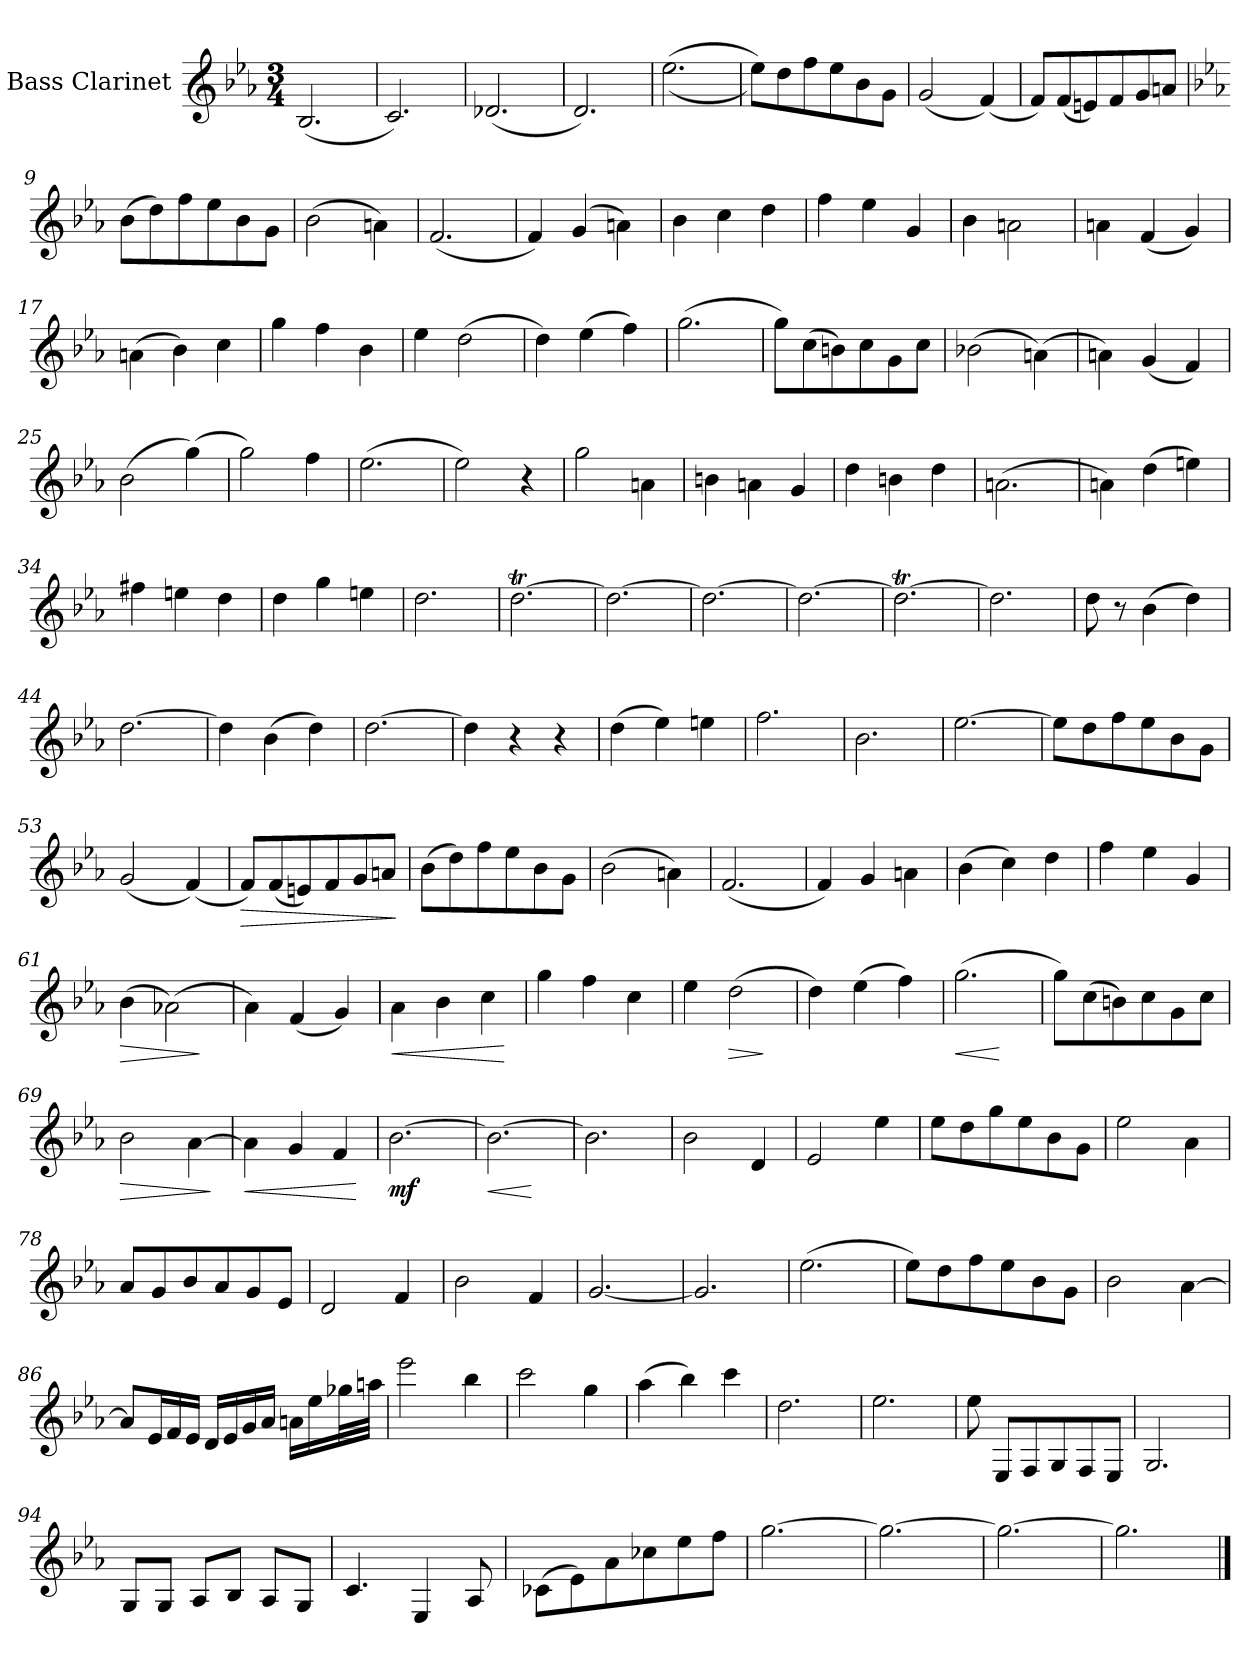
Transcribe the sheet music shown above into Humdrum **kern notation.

**kern	**dynam
*part1	*part1
*staff1	*staff1
*I"Bass Clarinet	*
*I'B. Cl.	*
*clefG2	*
*ITrd8c14	*
*k[b-e-a-]	*
*E-:	*
*M3/4	*
=1	=1
(2.BB-/	.
=2	=2
2.C/)	.
=3	=3
(2.D-X/	.
=4	=4
2.D/)	.
=5	=5
((2.e-\	.
=6	=6
8e-\L))	.
8d\	.
8f\	.
8e-\	.
8B-\	.
8G\J	.
=7	=7
(2G/	.
(4F/)	.
=8	=8
8F/L)	.
(8F/	.
8En/)	.
8F/	.
8G/	.
8An/J	.
!!LO:LB:g=z
=9	=9
*k[b-e-a-]	*
*E-:	*
(8B-\L	.
8d\)	.
8f\	.
8e-\	.
8B-\	.
8G\J	.
=10	=10
(2B-\	.
4An\)	.
=11	=11
(2.F/	.
=12	=12
4F/)	.
(4G/	.
4An\)	.
=13	=13
4B-\	.
4c\	.
4d\	.
=14	=14
4f\	.
4e-\	.
4G/	.
=15	=15
4B-\	.
2An\	.
=16	=16
4An\	.
(4F/	.
4G/)	.
!!LO:LB:g=z
=17	=17
(4An\	.
4B-\)	.
4c\	.
=18	=18
4g\	.
4f\	.
4B-\	.
=19	=19
4e-\	.
(2d\	.
=20	=20
4d\)	.
(4e-\	.
4f\)	.
=21	=21
(2.g\	.
=22	=22
8g\L)	.
(8c\	.
8Bn\)	.
8c\	.
8G\	.
8c\J	.
=23	=23
(2B-X\	.
(4An\)	.
=24	=24
4An\)	.
(4G/	.
4F/)	.
!!LO:LB:g=z
=25	=25
(2B-\	.
(4g\)	.
=26	=26
2g\)	.
4f\	.
=27	=27
(2.e-\	.
=28	=28
2e-\)	.
4r	.
=29	=29
2g\	.
4An\	.
=30	=30
4Bn\	.
4An\	.
4G/	.
=31	=31
4d\	.
4Bn\	.
4d\	.
=32	=32
(2.An\	.
!!LO:LB:g=z
=33	=33
4An\)	.
(4d\	.
4en\)	.
=34	=34
4f#X\	.
4en\	.
4d\	.
=35	=35
4d\	.
4g\	.
4en\	.
=36	=36
2.d\	.
=37	=37
[2.dt\	.
=38	=38
2.d\_	.
=39	=39
2.d\_	.
=40	=40
2.d\_	.
!!LO:LB:g=z
=41	=41
2.dt\_	.
=42	=42
2.d\]	.
=43	=43
8d\	.
8r	.
(4B-\	.
4d\)	.
=44	=44
[2.d\	.
=45	=45
4d\]	.
(4B-\	.
4d\)	.
=46	=46
[2.d\	.
=47	=47
4d\]	.
4r	.
4r	.
=48	=48
(4d\	.
4e-\)	.
4en\	.
!!LO:LB:g=z
=49	=49
2.f\	.
=50	=50
2.B-\	.
=51	=51
[2.e-\	.
=52	=52
8e-\L]	.
8d\	.
8f\	.
8e-\	.
8B-\	.
8G\J	.
=53	=53
(2G/	.
(4F/)	.
=54	=54
!	!LO:HP:b
8F/L)	>
(8F/	.
8En/)	.
8F/	.
8G/	.
8An/J	.
.	]
=55	=55
(8B-\L	.
8d\)	.
8f\	.
8e-\	.
8B-\	.
8G\J	.
=56	=56
(2B-\	.
4An\)	.
!!LO:LB:g=z
=57	=57
(2.F/	.
=58	=58
4F/)	.
4G/	.
4An\	.
=59	=59
(4B-\	.
4c\)	.
4d\	.
=60	=60
4f\	.
4e-\	.
4G/	.
=61	=61
!	!LO:HP:b
(4B-\	>
(2A-X\)	.
.	]
=62	=62
4A-\)	.
(4F/	.
4G/)	.
=63	=63
!	!LO:HP:b
4A-\	<
4B-\	.
4c\	.
.	[
=64	=64
4g\	.
4f\	.
4c\	.
!!LO:LB:g=z
=65	=65
4e-\	.
!	!LO:HP:b
(2d\	>
.	]
=66	=66
4d\)	.
(4e-\	.
4f\)	.
=67	=67
!	!LO:HP:b
(2.g\	<
.	[
=68	=68
8g\L)	.
(8c\	.
8Bn\)	.
8c\	.
8G\	.
8c\J	.
=69	=69
!	!LO:HP:b
2B-\	>
[4A-\	.
.	]
=70	=70
!	!LO:HP:b
4A-\]	<
4G/	.
4F/	.
.	[
=71	=71
!	!LO:DY:b
[2.B-\	mf
=72	=72
!	!LO:HP:b
2.B-\_	<
.	[
!!LO:PB:g=z
=73	=73
2.B-\]	.
=74	=74
2B-\	.
4D/	.
=75	=75
2E-/	.
4e-\	.
=76	=76
8e-\L	.
8d\	.
8g\	.
8e-\	.
8B-\	.
8G\J	.
=77	=77
2e-\	.
4A-\	.
=78	=78
8A-/L	.
8G/	.
8B-/	.
8A-/	.
8G/	.
8E-/J	.
=79	=79
2D/	.
4F/	.
=80	=80
2B-\	.
4F/	.
!!LO:LB:g=z
=81	=81
[2.G/	.
=82	=82
2.G/]	.
=83	=83
(2.e-\	.
=84	=84
8e-\L)	.
8d\	.
8f\	.
8e-\	.
8B-\	.
8G\J	.
=85	=85
2B-\	.
[4A-\	.
=86	=86
8A-/L]	.
16E-/L	.
16F/	.
16E-/JJ	.
16D/LL	.
16E-/	.
16G/	.
16A-/JJ	.
16An\LL	.
16e-\	.
32g-X\L	.
32an\JJJ	.
=87	=87
2ee-\	.
4b-\	.
=88	=88
2cc\	.
4g\	.
!!LO:LB:g=z
=89	=89
(4a-\	.
4b-\)	.
4cc\	.
=90	=90
2.d\	.
=91	=91
2.e-\	.
=92	=92
8e-\	.
8EE-/L	.
8FF/	.
8GG/	.
8FF/	.
8EE-/J	.
=93	=93
2.GG/	.
=94	=94
8GG/L	.
8GG/J	.
8AA-/L	.
8BB-/J	.
8AA-/L	.
8GG/J	.
=95	=95
4.C/	.
4EE-/	.
8AA-/	.
=96	=96
(8C-X\L	.
8E-\)	.
8A-\	.
8c-X\	.
8e-\	.
8f\J	.
!!LO:LB:g=z
=97	=97
[2.g\	.
=98	=98
2.g\_	.
=99	=99
2.g\_	.
=100	=100
2.g\]	.
==	==
*-	*-
